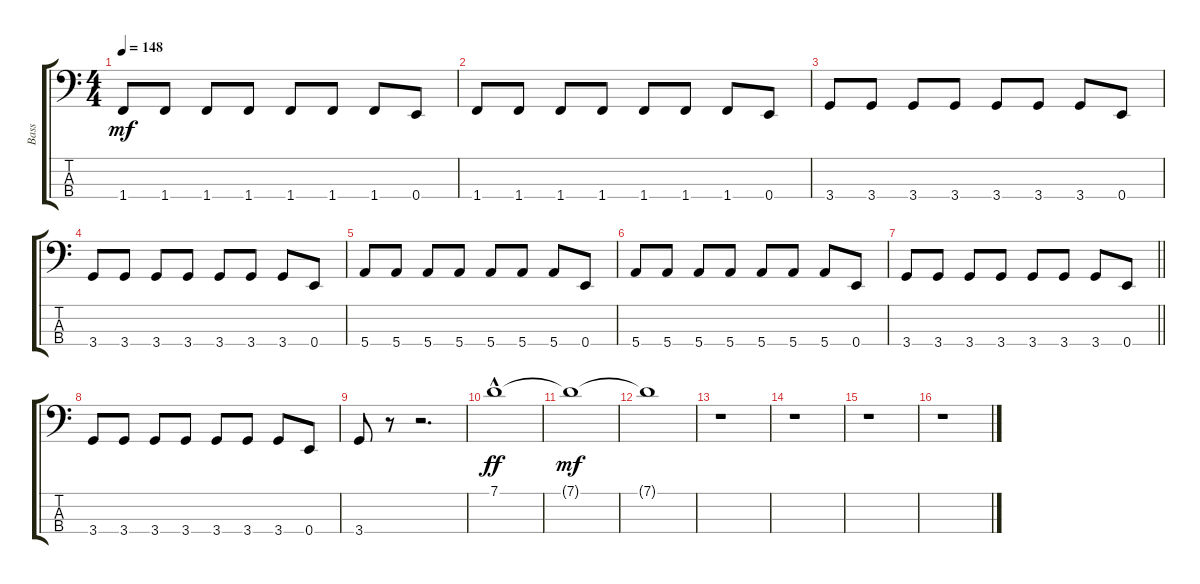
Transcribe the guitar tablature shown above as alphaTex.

\track ("Bass" "Bass") {instrument electricbasspick}
\staff {score tabs}
\tuning (G2 D2 A1 E1) {hide}
\ts (4 4)
\tempo 148
\clef f4
\ks c
1.4.8{dy mf} 1.4.8 1.4.8 1.4.8 1.4.8 1.4.8 1.4.8 0.4.8 |
1.4.8 1.4.8 1.4.8 1.4.8 1.4.8 1.4.8 1.4.8 0.4.8 |
3.4.8 3.4.8 3.4.8 3.4.8 3.4.8 3.4.8 3.4.8 0.4.8 |
3.4.8 3.4.8 3.4.8 3.4.8 3.4.8 3.4.8 3.4.8 0.4.8 |
5.4.8 5.4.8 5.4.8 5.4.8 5.4.8 5.4.8 5.4.8 0.4.8 |
5.4.8 5.4.8 5.4.8 5.4.8 5.4.8 5.4.8 5.4.8 0.4.8 |
\barLineRight lightlight
3.4.8 3.4.8 3.4.8 3.4.8 3.4.8 3.4.8 3.4.8 0.4.8 |
3.4.8 3.4.8 3.4.8 3.4.8 3.4.8 3.4.8 3.4.8 0.4.8 |
3.4.8 r.8 r.2{d} |
7.1{hac}.1{dy ff} |
7.1{t}.1{dy mf} |
7.1{t}.1 |
r.1 |
r.1 |
r.1 |
r.1
